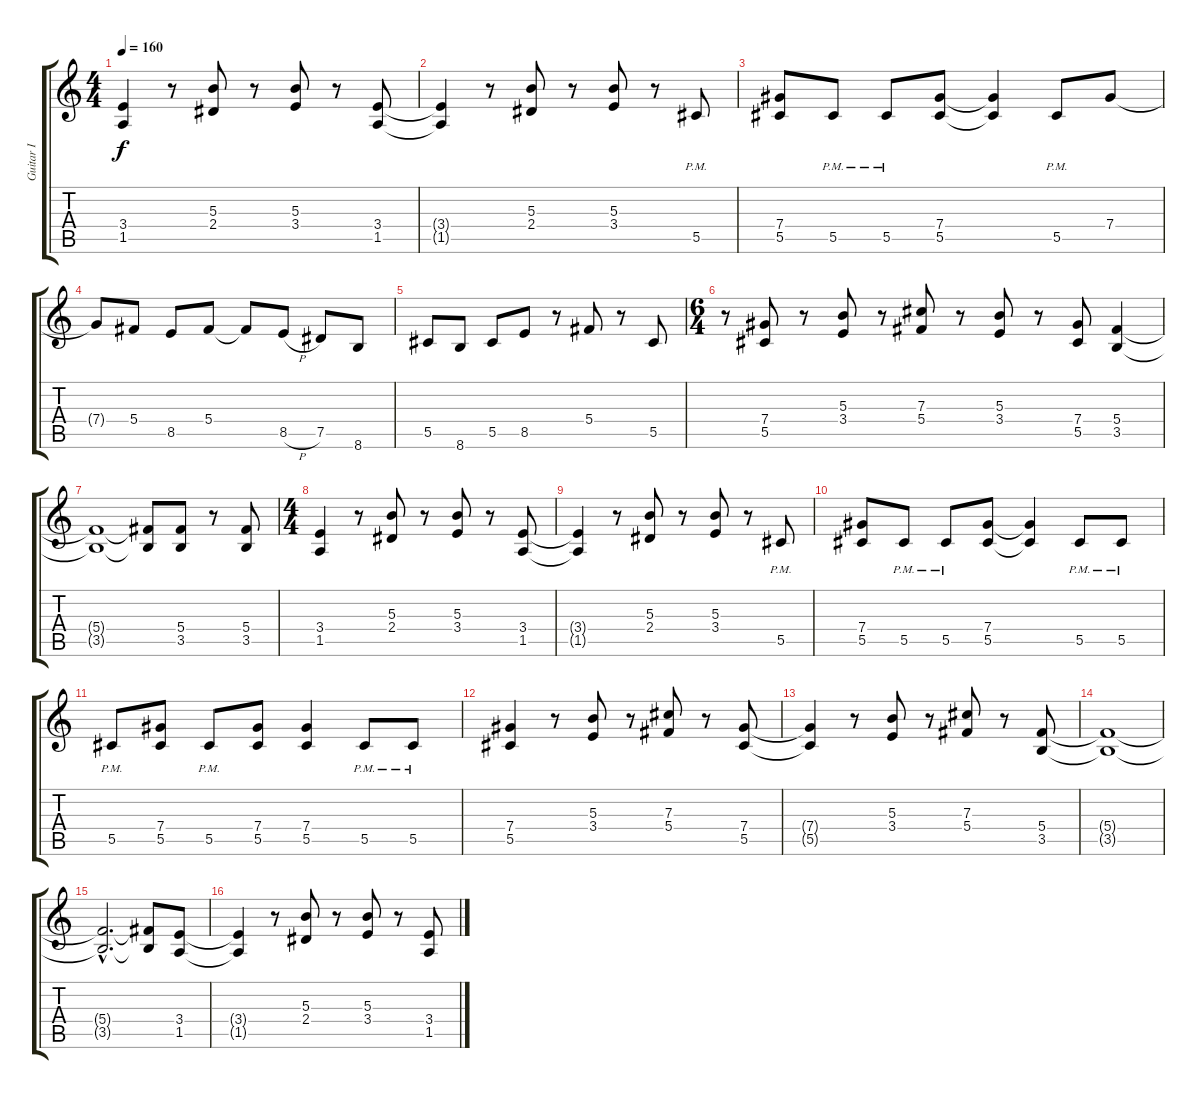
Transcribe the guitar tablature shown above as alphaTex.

\track ("Guitar I" "Guitar I") {instrument distortionguitar}
\staff {score tabs}
\tuning (Eb4 Bb3 Gb3 Db3 Ab2 Eb2) {hide}
\ts (4 4)
\tempo 160
\clef g2
\ks c
(3.4{t} 1.5{t}).4{dy f} r.8 (5.3 2.4).8 r.8 (5.3 3.4).8 r.8 (3.4 1.5).8 |
(3.4{t} 1.5{t}).4 r.8 (5.3 2.4).8 r.8 (5.3 3.4).8 r.8 5.5{pm}.8 |
(7.4 5.5).8 5.5{pm}.8 5.5{pm}.8 (7.4 5.5).8 (7.4{t} 5.5{t}).4 5.5{pm}.8 7.4.8 |
7.4{t}.8 5.4.8 8.5.8 5.4.8 5.4{t}.8 8.5{h}.8 7.5.8 8.6.8 |
5.5.8 8.6.8 5.5.8 8.5.8 r.8 5.4.8 r.8 5.5.8 |
\ts (6 4)
r.8 (7.4 5.5).8 r.8 (5.3 3.4).8 r.8 (7.3 5.4).8 r.8 (5.3 3.4).8 r.8 (7.4 5.5).8 (5.4 3.5).4 |
(5.4{t} 3.5{t}).1 (5.4{t} 3.5{t}).8 (5.4 3.5).8 r.8 (5.4 3.5).8 |
\ts (4 4)
(3.4 1.5).4 r.8 (5.3 2.4).8 r.8 (5.3 3.4).8 r.8 (3.4 1.5).8 |
(3.4{t} 1.5{t}).4 r.8 (5.3 2.4).8 r.8 (5.3 3.4).8 r.8 5.5{pm}.8 |
(7.4 5.5).8 5.5{pm}.8 5.5{pm}.8 (7.4 5.5).8 (7.4{t} 5.5{t}).4 5.5{pm}.8 5.5{pm}.8 |
5.5{pm}.8 (7.4 5.5).8 5.5{pm}.8 (7.4 5.5).8 (7.4 5.5).4 5.5{pm}.8 5.5{pm}.8 |
(7.4 5.5).4 r.8 (5.3 3.4).8 r.8 (7.3 5.4).8 r.8 (7.4 5.5).8 |
(7.4{t} 5.5{t}).4 r.8 (5.3 3.4).8 r.8 (7.3 5.4).8 r.8 (5.4 3.5).8 |
(5.4{t} 3.5{t}).1 |
(5.4{hac t} 3.5{hac t}).2{d} (5.4{t} 3.5{t}).8 (3.4 1.5).8 |
(3.4{t} 1.5{t}).4 r.8 (5.3 2.4).8 r.8 (5.3 3.4).8 r.8 (3.4 1.5).8
